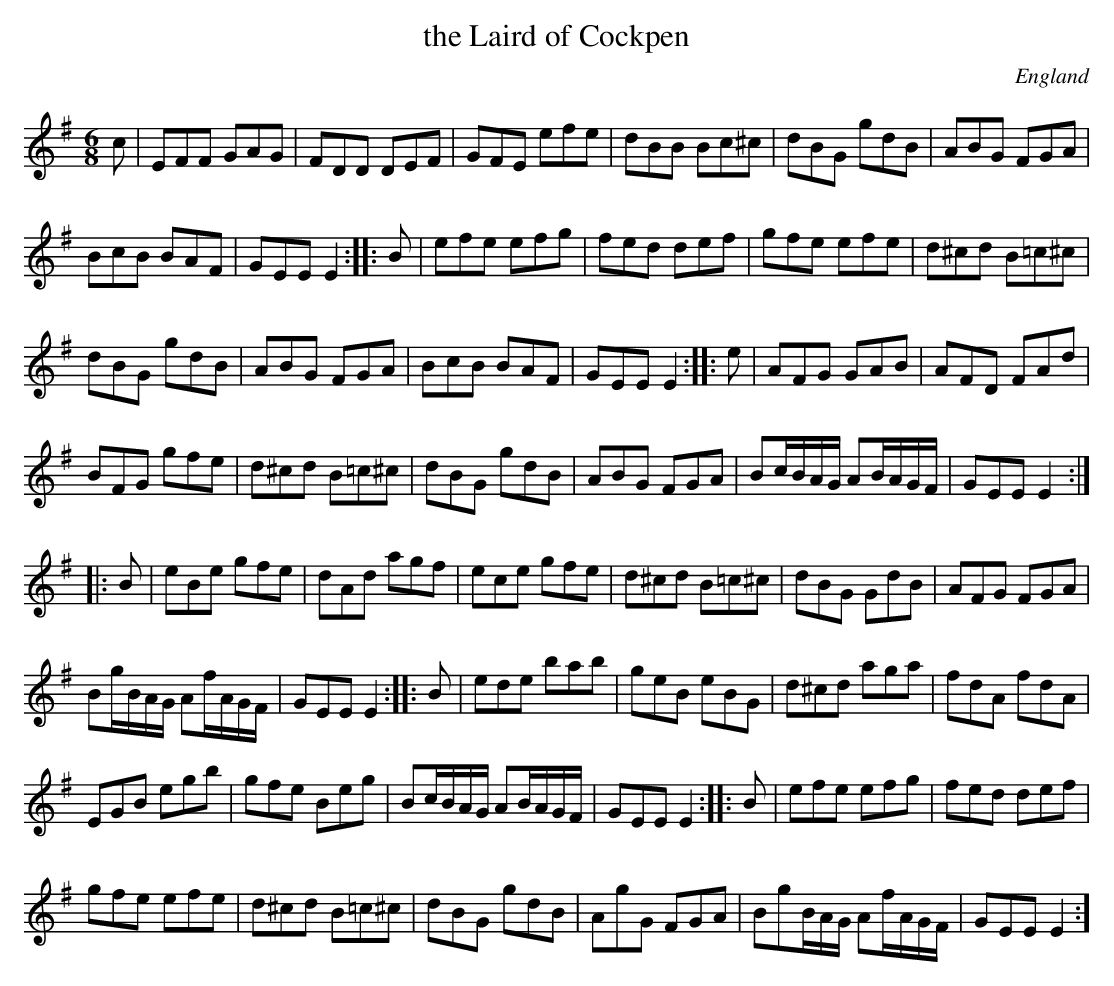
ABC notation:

X:1
T:the Laird of Cockpen
O:England
M:6/8
K:E minor
c |\
EFF GAG | FDD DEF | GFE efe | dBB Bc^c | dBG gdB | ABG FGA |! BcB BAF | GEE E2 ::
B | \
efe efg | fed def | gfe efe | d^cd B=c^c |! dBG gdB | ABG FGA | BcB BAF | GEE E2 ::
e |\
AFG GAB | AFD FAd |! BFG gfe | d^cd B=c^c | dBG gdB | ABG FGA | Bc/B/A/G/ AB/A/G/F/ | GEE E2 ::!
B |\
eBe gfe | dAd agf | ece gfe | d^cd B=c^c | dBG GdB | AFG FGA |! Bg/B/A/G/ Af/A/G/F/ | GEE E2 ::
B |\
ede bab | geB eBG | d^cd aga | fdA fdA |! EGB egb | gfe Beg | Bc/B/A/G/ AB/A/G/F/ | GEE E2 ::
B |\
efe efg | fed def |! gfe efe | d^cd B=c^c | dBG gdB | AgG FGA | BgB/A/G/ Af/A/G/F/ | GEE E2 :]
